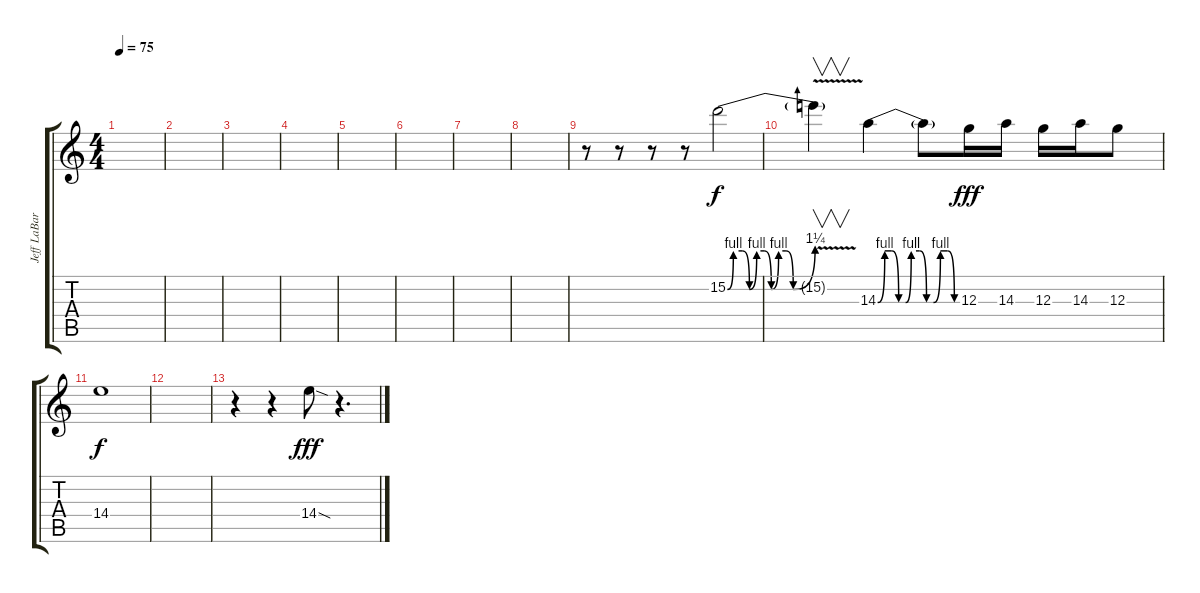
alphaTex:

\track ("Jeff LaBarr Lead" "Jeff LaBar") {instrument overdrivenguitar}
\staff {score tabs}
\tuning (E4 B3 G3 D3 A2 E2) {hide}
\ts (4 4)
\tempo 75
\clef g2
\ks c
|
|
|
|
|
|
|
|
r.8 r.8 r.8 r.8 15.2{be (custom 0 0 4 4 10 4 15 0 20 4 25 4 30 0 35 4 40 4 45 0 60 5)}.2 |
15.2{v t}.4{v} 14.3{be (custom 0 0 5 4 10 4 15 0 20 0 24 4 30 4 35 0 40 0 45 4 50 4 55 0 60 0)}.4 14.3{t}.8{dy f} 12.3.16{dy fff} 14.3.16 12.3.16 14.3.16 12.3.8 |
14.4.1{dy f} |
|
r.4 r.4 14.4{sod}.8{dy fff} r.4{d}
